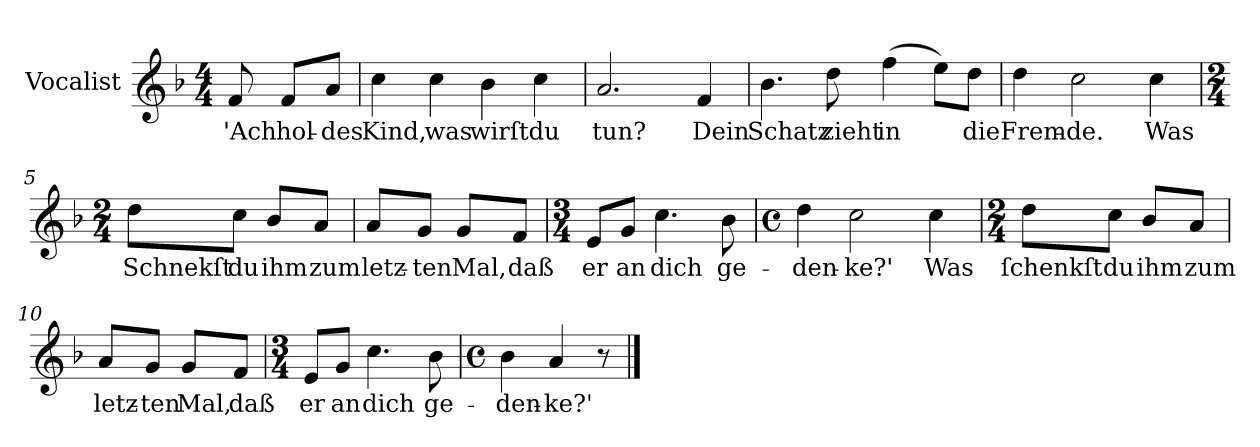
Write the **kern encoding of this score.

**kern	**text
*part1	*part1
*staff1	*staff1
*I"Vocalist	*
*k[b-]	*
*F:	*
*M4/4	*
=	=
8f	'Ach
8fL	hol-
8aJ	-des
=1	=1
4cc	Kind,
4cc	was
4b-	wirſt
4cc	du
=2	=2
2.a	tun?
4f	Dein
=3	=3
4.b-	Schatz
8dd	zieht
(4ff	in
8eeL)	.
8ddJ	die
=4	=4
4dd	Frem-
2cc	-de.
4cc	Was
=5	=5
*M2/4	*
8ddL	Schnekſt
8ccJ	du
8b-L	ihm
8aJ	zum
=6	=6
8aL	letz-
8gJ	-ten
8gL	Mal,
8fJ	daß
=7	=7
*M3/4	*
8eL	er
8gJ	an
4.cc	dich
8b-	ge-
=8	=8
*M4/4	*
*met(c)	*
4dd	-den-
2cc	-ke?'
4cc	Was
=9	=9
*M2/4	*
8ddL	ſchenkſt
8ccJ	du
8b-L	ihm
8aJ	zum
=10	=10
8aL	letz-
8gJ	-ten
8gL	Mal,
8fJ	daß
=11	=11
*M3/4	*
8eL	er
8gJ	an
4.cc	dich
8b-	ge-
=12	=12
*M4/4	*
*met(c)	*
4b-	-den-
4a	-ke?'
8r	.
==	==
*-	*-
